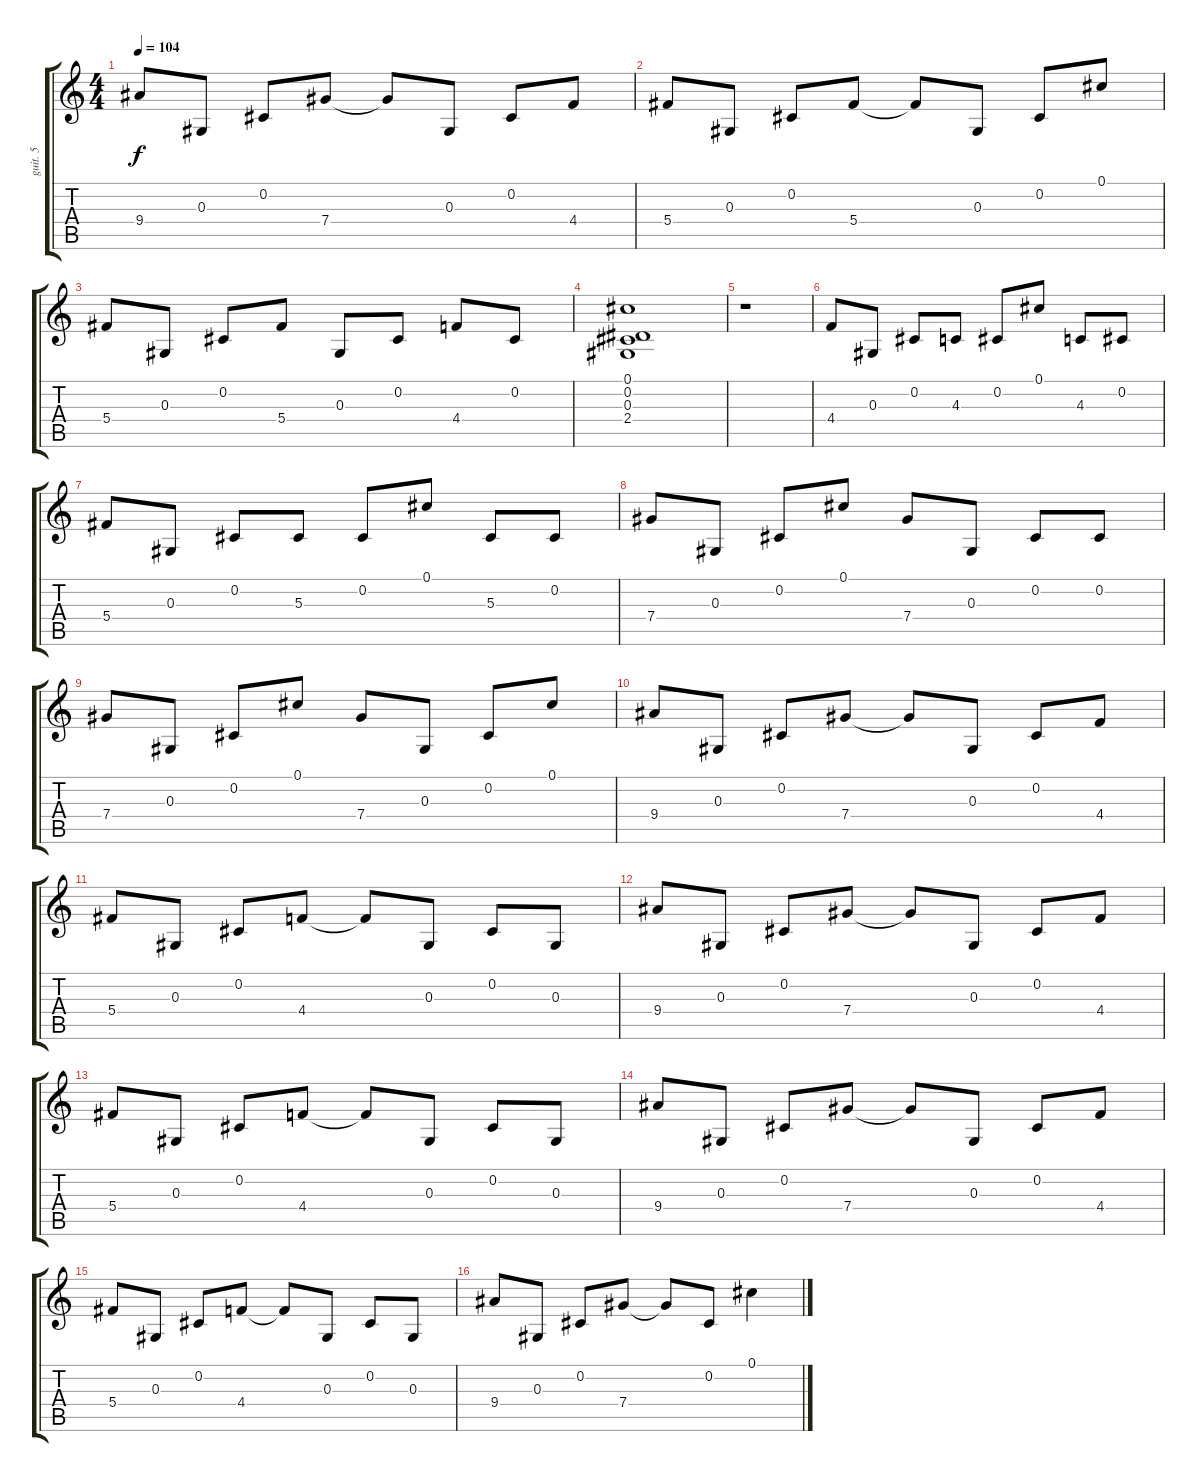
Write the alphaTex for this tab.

\track ("guit. 5" "guit. 5") {instrument distortionguitar}
\staff {score tabs}
\tuning (Db4 Db3 Ab2 Db3 Ab2 Db2) {hide}
\ts (4 4)
\tempo 104
\clef g2
\ks c
9.4.8{dy f} 0.3.8 0.2.8 7.4.8 7.4{t}.8 0.3.8 0.2.8 4.4.8 |
5.4.8 0.3.8 0.2.8 5.4.8 5.4{t}.8 0.3.8 0.2.8 0.1.8 |
5.4.8 0.3.8 0.2.8 5.4.8 0.3.8 0.2.8 4.4.8 0.2.8 |
(0.1 0.2 0.3 2.4).1 |
r.1 |
4.4.8 0.3.8 0.2.8 4.3.8 0.2.8 0.1.8 4.3.8 0.2.8 |
5.4.8 0.3.8 0.2.8 5.3.8 0.2.8 0.1.8 5.3.8 0.2.8 |
7.4.8 0.3.8 0.2.8 0.1.8 7.4.8 0.3.8 0.2.8 0.2.8 |
7.4.8 0.3.8 0.2.8 0.1.8 7.4.8 0.3.8 0.2.8 0.1.8 |
9.4.8 0.3.8 0.2.8 7.4.8 7.4{t}.8 0.3.8 0.2.8 4.4.8 |
5.4.8 0.3.8 0.2.8 4.4.8 4.4{t}.8 0.3.8 0.2.8 0.3.8 |
9.4.8 0.3.8 0.2.8 7.4.8 7.4{t}.8 0.3.8 0.2.8 4.4.8 |
5.4.8 0.3.8 0.2.8 4.4.8 4.4{t}.8 0.3.8 0.2.8 0.3.8 |
9.4.8 0.3.8 0.2.8 7.4.8 7.4{t}.8 0.3.8 0.2.8 4.4.8 |
5.4.8 0.3.8 0.2.8 4.4.8 4.4{t}.8 0.3.8 0.2.8 0.3.8 |
9.4.8 0.3.8 0.2.8 7.4.8 7.4{t}.8 0.2.8 0.1.4
